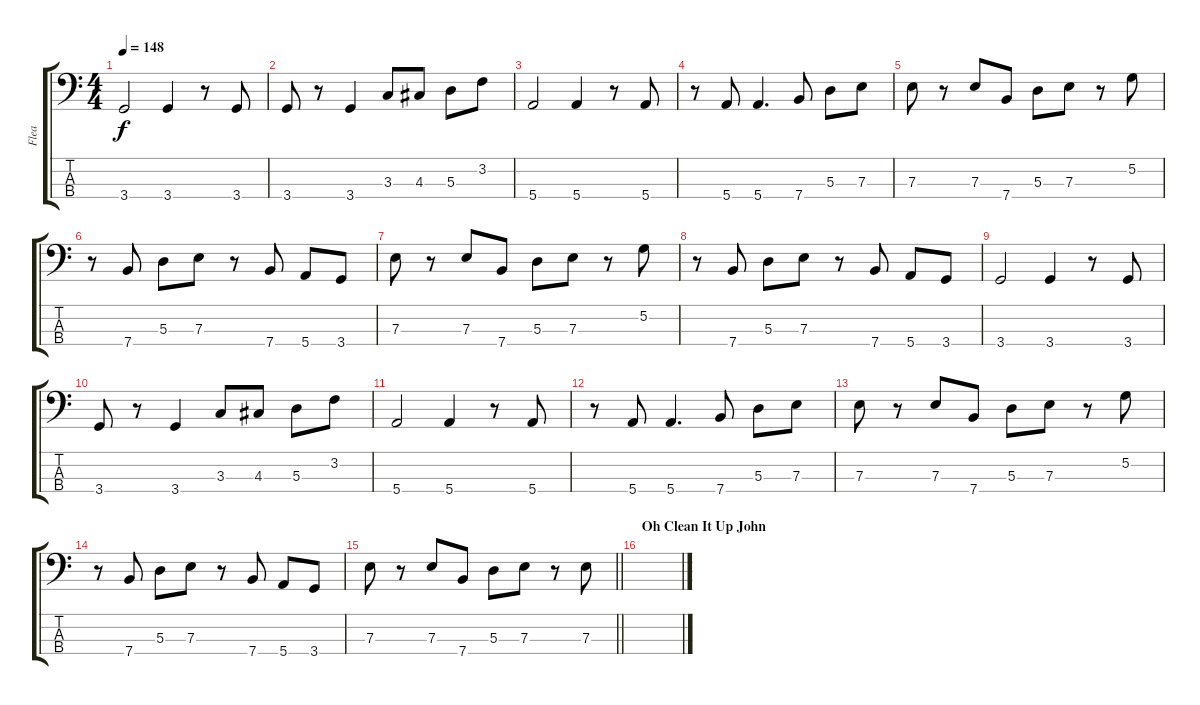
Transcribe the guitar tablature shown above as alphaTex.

\track ("Flea" "Flea") {instrument electricbasspick}
\staff {score tabs}
\tuning (G2 D2 A1 E1) {hide}
\ts (4 4)
\tempo 148
\clef f4
\ks c
3.4.2{dy f} 3.4.4 r.8 3.4.8 |
3.4.8 r.8 3.4.4 3.3.8 4.3.8 5.3.8 3.2.8 |
5.4.2 5.4.4 r.8 5.4.8 |
r.8 5.4.8 5.4.4{d} 7.4.8 5.3.8 7.3.8 |
7.3.8 r.8 7.3.8 7.4.8 5.3.8 7.3.8 r.8 5.2.8 |
r.8 7.4.8 5.3.8 7.3.8 r.8 7.4.8 5.4.8 3.4.8 |
7.3.8 r.8 7.3.8 7.4.8 5.3.8 7.3.8 r.8 5.2.8 |
r.8 7.4.8 5.3.8 7.3.8 r.8 7.4.8 5.4.8 3.4.8 |
3.4.2 3.4.4 r.8 3.4.8 |
3.4.8 r.8 3.4.4 3.3.8 4.3.8 5.3.8 3.2.8 |
5.4.2 5.4.4 r.8 5.4.8 |
r.8 5.4.8 5.4.4{d} 7.4.8 5.3.8 7.3.8 |
7.3.8 r.8 7.3.8 7.4.8 5.3.8 7.3.8 r.8 5.2.8 |
r.8 7.4.8 5.3.8 7.3.8 r.8 7.4.8 5.4.8 3.4.8 |
\barLineRight lightlight
7.3.8 r.8 7.3.8 7.4.8 5.3.8 7.3.8 r.8 7.3.8 |
\section ("" "Oh Clean It Up John")
